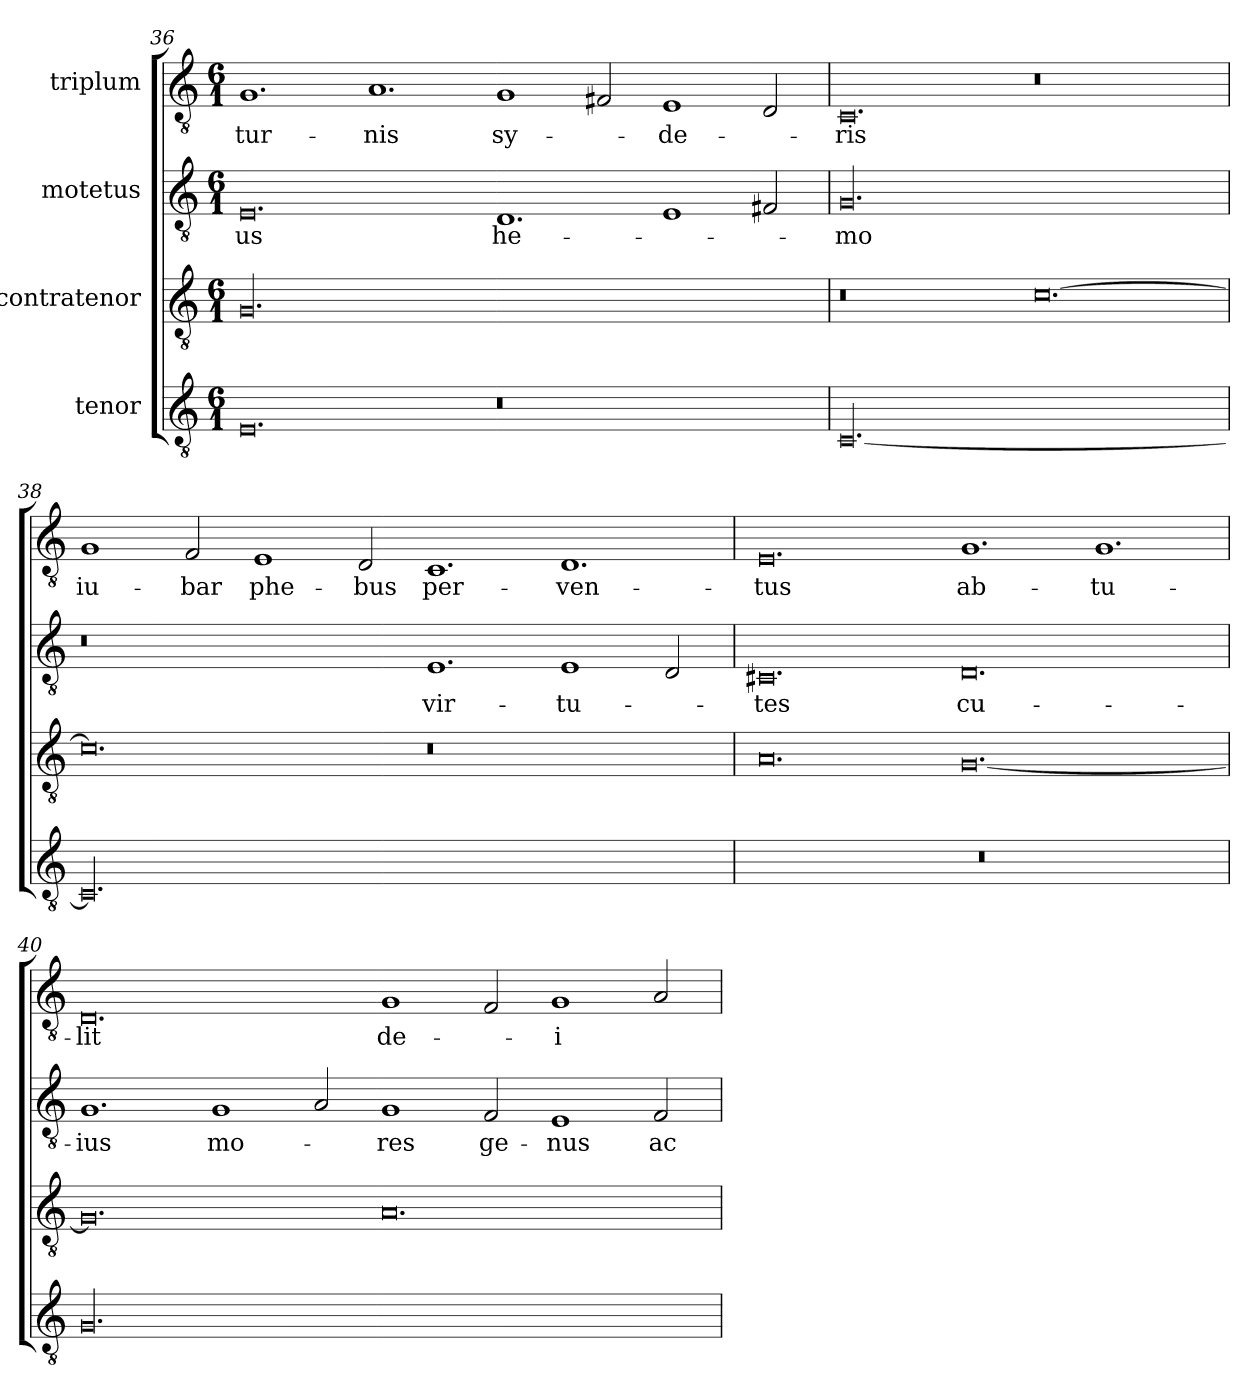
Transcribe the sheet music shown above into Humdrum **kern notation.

**kern	**kern	**kern	**text	**kern	**text
*part4	*part3	*part2	*part2	*part1	*part1
*staff4	*staff3	*staff2	*staff2	*staff1	*staff1
*I"tenor	*I"contratenor	*I"motetus	*	*I"triplum	*
*clefGv2	*clefGv2	*clefGv2	*	*clefGv2	*
*k[]	*k[]	*k[]	*	*k[]	*
*C:	*C:	*C:	*	*C:	*
*M6/1	*M6/1	*M6/1	*	*M6/1	*
=36	=36	=36	=36	=36	=36
0.E/	00.G/	0.E/	-us	1.G/	-tur-
.	.	.	.	1.A/	-nis
0.r	.	1.D/	he-	1G/	sy-
.	.	.	.	2F#X/	.
.	.	1E/	.	1E/	-de-
.	.	2F#X/	.	2D/	.
=37	=37	=37	=37	=37	=37
[00.C/	0.r	00.G/	-mo	0.C/	-ris
.	[0.c\	.	.	0.r	.
=38	=38	=38	=38	=38	=38
00.C/]	0.c\]	0.r	.	1G/	iu-
.	.	.	.	2F/	-bar
.	.	.	.	1E/	phe-
.	.	.	.	2D/	-bus
.	0.r	1.E/	vir-	1.C/	per-
.	.	1E/	-tu-	1.D/	-ven-
.	.	2D/	.	.	.
=39	=39	=39	=39	=39	=39
00.r	0.A/	0.C#X/	-tes	0.E/	-tus
.	[0.G/	0.D/	cu-	1.G/	ab-
.	.	.	.	1.G/	-tu-
=40	=40	=40	=40	=40	=40
00.G/	0.G/]	1.G/	-ius	0.D/	-lit
.	.	1G/	mo-	.	.
.	.	2A/	.	.	.
.	0.A/	1G/	-res	1G/	de-
.	.	2F/	ge-	2F/	.
.	.	1E/	-nus	1G/	-i
.	.	2F/	ac-	2A/	.
=	=	=	=	=	=
*-	*-	*-	*-	*-	*-
